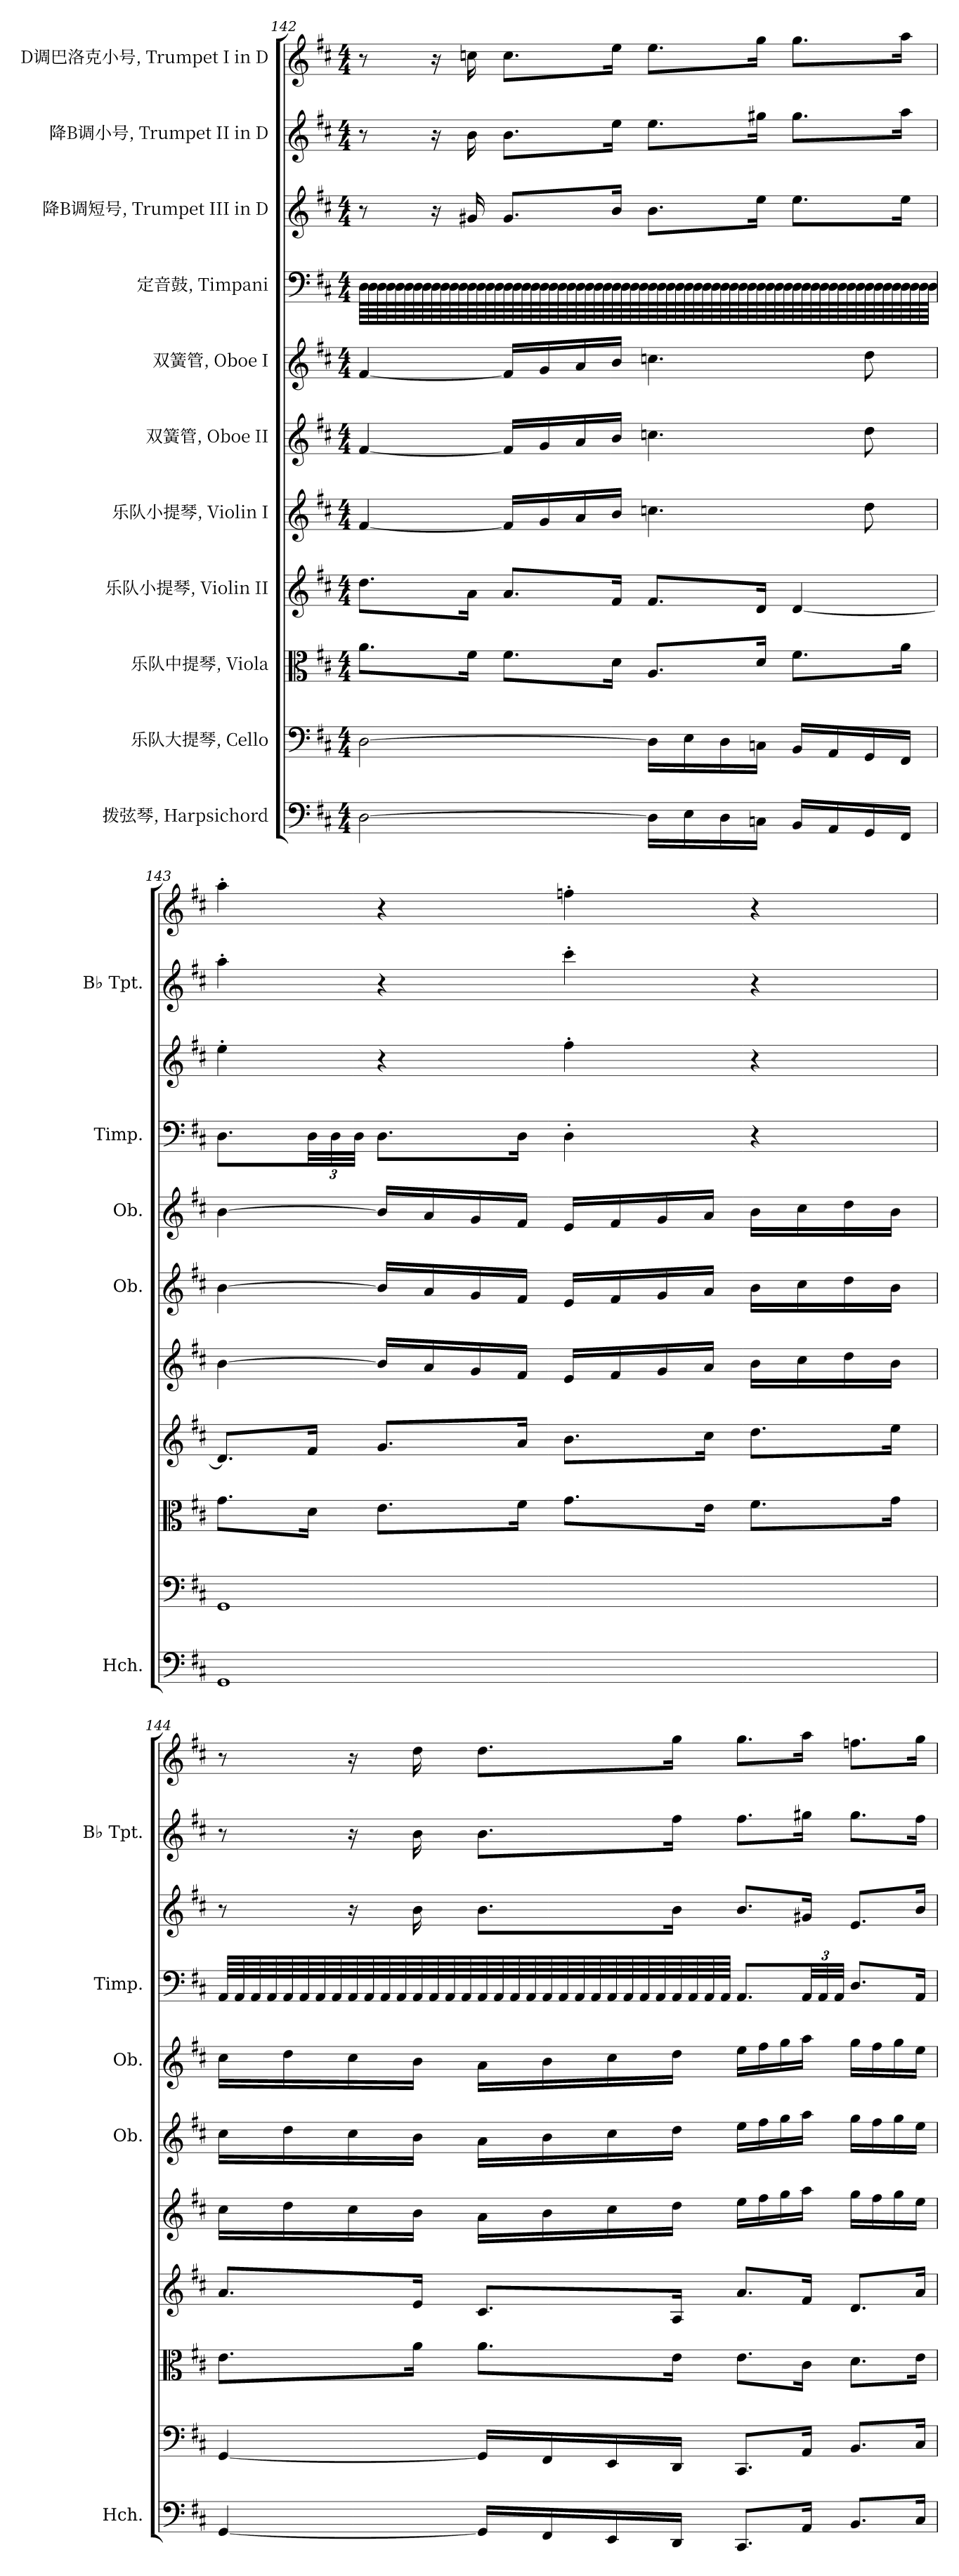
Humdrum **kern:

**kern	**kern	**kern	**kern	**kern	**kern	**kern	**kern	**kern	**kern	**kern
*part11	*part10	*part9	*part8	*part7	*part6	*part5	*part4	*part3	*part2	*part1
*staff11	*staff10	*staff9	*staff8	*staff7	*staff6	*staff5	*staff4	*staff3	*staff2	*staff1
*I"拨弦琴, Harpsichord	*I"乐队大提琴, Cello	*I"乐队中提琴, Viola	*I"乐队小提琴, Violin II	*I"乐队小提琴, Violin I	*I"双簧管, Oboe II	*I"双簧管, Oboe I	*I"定音鼓, Timpani	*I"降B调短号, Trumpet III in D	*I"降B调小号, Trumpet II in D	*I"D调巴洛克小号, Trumpet I in D
*I'Hch.	*	*	*	*	*I'Ob.	*I'Ob.	*I'Timp.	*	*I'B♭ Tpt.	*
!!LO:PB:g=z
*clefF4	*clefF4	*clefC3	*clefG2	*clefG2	*clefG2	*clefG2	*clefF4	*clefG2	*clefG2	*clefG2
*	*	*	*	*	*	*	*	*ITrd1c2	*ITrd1c2	*ITrd-1c-2
*k[f#c#]	*k[f#c#]	*k[f#c#]	*k[f#c#]	*k[f#c#]	*k[f#c#]	*k[f#c#]	*k[f#c#]	*k[]	*k[]	*k[f#c#g#d#]
*M4/4	*M4/4	*M4/4	*M4/4	*M4/4	*M4/4	*M4/4	*M4/4	*M4/4	*M4/4	*M4/4
=142	=142	=142	=142	=142	=142	=142	=142	=142	=142	=142
[2D\	[2D\	8.a\L	8.dd\L	[4f#/	[4f#/	[4f#/	64D\LLLL	8r	8r	8r
.	.	.	.	.	.	.	64D\	.	.	.
.	.	.	.	.	.	.	64D\	.	.	.
.	.	.	.	.	.	.	64D\	.	.	.
.	.	.	.	.	.	.	64D\	.	.	.
.	.	.	.	.	.	.	64D\	.	.	.
.	.	.	.	.	.	.	64D\	.	.	.
.	.	.	.	.	.	.	64D\	.	.	.
.	.	.	.	.	.	.	64D\	16r	16r	16r
.	.	.	.	.	.	.	64D\	.	.	.
.	.	.	.	.	.	.	64D\	.	.	.
.	.	.	.	.	.	.	64D\	.	.	.
.	.	16f#\Jk	16a\Jk	.	.	.	64D\	16f#X/	16a\	16ddn\
.	.	.	.	.	.	.	64D\	.	.	.
.	.	.	.	.	.	.	64D\	.	.	.
.	.	.	.	.	.	.	64D\	.	.	.
.	.	8.f#\L	8.a/L	16f#/LL]	16f#/LL]	16f#/LL]	64D\	8.f#/L	8.a\L	8.dd\L
.	.	.	.	.	.	.	64D\	.	.	.
.	.	.	.	.	.	.	64D\	.	.	.
.	.	.	.	.	.	.	64D\	.	.	.
.	.	.	.	16g/	16g/	16g/	64D\	.	.	.
.	.	.	.	.	.	.	64D\	.	.	.
.	.	.	.	.	.	.	64D\	.	.	.
.	.	.	.	.	.	.	64D\	.	.	.
.	.	.	.	16a/	16a/	16a/	64D\	.	.	.
.	.	.	.	.	.	.	64D\	.	.	.
.	.	.	.	.	.	.	64D\	.	.	.
.	.	.	.	.	.	.	64D\	.	.	.
.	.	16d\Jk	16f#/Jk	16b/JJ	16b/JJ	16b/JJ	64D\	16a/Jk	16dd\Jk	16ff#\Jk
.	.	.	.	.	.	.	64D\	.	.	.
.	.	.	.	.	.	.	64D\	.	.	.
.	.	.	.	.	.	.	64D\	.	.	.
16D\LL]	16D\LL]	8.A/L	8.f#/L	4.ccn\	4.ccn\	4.ccn\	64D\	8.a\L	8.dd\L	8.ff#\L
.	.	.	.	.	.	.	64D\	.	.	.
.	.	.	.	.	.	.	64D\	.	.	.
.	.	.	.	.	.	.	64D\	.	.	.
16E\	16E\	.	.	.	.	.	64D\	.	.	.
.	.	.	.	.	.	.	64D\	.	.	.
.	.	.	.	.	.	.	64D\	.	.	.
.	.	.	.	.	.	.	64D\	.	.	.
16D\	16D\	.	.	.	.	.	64D\	.	.	.
.	.	.	.	.	.	.	64D\	.	.	.
.	.	.	.	.	.	.	64D\	.	.	.
.	.	.	.	.	.	.	64D\	.	.	.
16Cn\JJ	16Cn\JJ	16d/Jk	16d/Jk	.	.	.	64D\	16dd\Jk	16ff#X\Jk	16aa\Jk
.	.	.	.	.	.	.	64D\	.	.	.
.	.	.	.	.	.	.	64D\	.	.	.
.	.	.	.	.	.	.	64D\	.	.	.
16BB/LL	16BB/LL	8.f#\L	[4d/	.	.	.	64D\	8.dd\L	8.ff#\L	8.aa\L
.	.	.	.	.	.	.	64D\	.	.	.
.	.	.	.	.	.	.	64D\	.	.	.
.	.	.	.	.	.	.	64D\	.	.	.
16AA/	16AA/	.	.	.	.	.	64D\	.	.	.
.	.	.	.	.	.	.	64D\	.	.	.
.	.	.	.	.	.	.	64D\	.	.	.
.	.	.	.	.	.	.	64D\	.	.	.
16GG/	16GG/	.	.	8dd\	8dd\	8dd\	64D\	.	.	.
.	.	.	.	.	.	.	64D\	.	.	.
.	.	.	.	.	.	.	64D\	.	.	.
.	.	.	.	.	.	.	64D\	.	.	.
16FF#/JJ	16FF#/JJ	16a\Jk	.	.	.	.	64D\	16dd\Jk	16gg\Jk	16bb\Jk
.	.	.	.	.	.	.	64D\	.	.	.
.	.	.	.	.	.	.	64D\	.	.	.
.	.	.	.	.	.	.	64D\JJJJ	.	.	.
!!LO:PB:g=z
=143	=143	=143	=143	=143	=143	=143	=143	=143	=143	=143
1GG	1GG	8.g\L	8.d/L]	[4b\	[4b\	[4b\	8.D\L	4dd'\	4gg'\	4bb'\
*	*	*	*	*	*	*	*Xbrackettup	*	*	*
.	.	16d\Jk	16f#/Jk	.	.	.	48D\LL	.	.	.
.	.	.	.	.	.	.	48D\	.	.	.
.	.	.	.	.	.	.	48D\JJJ	.	.	.
.	.	8.e\L	8.g/L	16b/LL]	16b/LL]	16b/LL]	8.D\L	4r	4r	4r
.	.	.	.	16a/	16a/	16a/	.	.	.	.
.	.	.	.	16g/	16g/	16g/	.	.	.	.
.	.	16f#\Jk	16a/Jk	16f#/JJ	16f#/JJ	16f#/JJ	16D\Jk	.	.	.
.	.	8.g\L	8.b\L	16e/LL	16e/LL	16e/LL	4D'\	4ee'\	4bb'\	4ggn'\
.	.	.	.	16f#/	16f#/	16f#/	.	.	.	.
.	.	.	.	16g/	16g/	16g/	.	.	.	.
.	.	16e\Jk	16cc#\Jk	16a/JJ	16a/JJ	16a/JJ	.	.	.	.
.	.	8.f#\L	8.dd\L	16b\LL	16b\LL	16b\LL	4r	4r	4r	4r
.	.	.	.	16cc#\	16cc#\	16cc#\	.	.	.	.
.	.	.	.	16dd\	16dd\	16dd\	.	.	.	.
.	.	16g\Jk	16ee\Jk	16b\JJ	16b\JJ	16b\JJ	.	.	.	.
!!LO:PB:g=z
=144	=144	=144	=144	=144	=144	=144	=144	=144	=144	=144
[4GG/	[4GG/	8.e\L	8.a/L	16cc#\LL	16cc#\LL	16cc#\LL	64AA/LLLL	8r	8r	8r
.	.	.	.	.	.	.	64AA/	.	.	.
.	.	.	.	.	.	.	64AA/	.	.	.
.	.	.	.	.	.	.	64AA/	.	.	.
.	.	.	.	16dd\	16dd\	16dd\	64AA/	.	.	.
.	.	.	.	.	.	.	64AA/	.	.	.
.	.	.	.	.	.	.	64AA/	.	.	.
.	.	.	.	.	.	.	64AA/	.	.	.
.	.	.	.	16cc#\	16cc#\	16cc#\	64AA/	16r	16r	16r
.	.	.	.	.	.	.	64AA/	.	.	.
.	.	.	.	.	.	.	64AA/	.	.	.
.	.	.	.	.	.	.	64AA/	.	.	.
.	.	16a\Jk	16e/Jk	16b\JJ	16b\JJ	16b\JJ	64AA/	16a\	16a\	16ee\
.	.	.	.	.	.	.	64AA/	.	.	.
.	.	.	.	.	.	.	64AA/	.	.	.
.	.	.	.	.	.	.	64AA/	.	.	.
16GG/LL]	16GG/LL]	8.a\L	8.c#/L	16a\LL	16a\LL	16a\LL	64AA/	8.a\L	8.a\L	8.ee\L
.	.	.	.	.	.	.	64AA/	.	.	.
.	.	.	.	.	.	.	64AA/	.	.	.
.	.	.	.	.	.	.	64AA/	.	.	.
16FF#/	16FF#/	.	.	16b\	16b\	16b\	64AA/	.	.	.
.	.	.	.	.	.	.	64AA/	.	.	.
.	.	.	.	.	.	.	64AA/	.	.	.
.	.	.	.	.	.	.	64AA/	.	.	.
16EE/	16EE/	.	.	16cc#\	16cc#\	16cc#\	64AA/	.	.	.
.	.	.	.	.	.	.	64AA/	.	.	.
.	.	.	.	.	.	.	64AA/	.	.	.
.	.	.	.	.	.	.	64AA/	.	.	.
16DD/JJ	16DD/JJ	16e\Jk	16A/Jk	16dd\JJ	16dd\JJ	16dd\JJ	64AA/	16a\Jk	16ee\Jk	16aa\Jk
.	.	.	.	.	.	.	64AA/	.	.	.
.	.	.	.	.	.	.	64AA/	.	.	.
.	.	.	.	.	.	.	64AA/JJJJ	.	.	.
8.CC#/L	8.CC#/L	8.e\L	8.a/L	16ee\LL	16ee\LL	16ee\LL	8.AA/L	8.a/L	8.ee\L	8.aa\L
.	.	.	.	16ff#\	16ff#\	16ff#\	.	.	.	.
.	.	.	.	16gg\	16gg\	16gg\	.	.	.	.
16AA/Jk	16AA/Jk	16c#\Jk	16f#/Jk	16aa\JJ	16aa\JJ	16aa\JJ	48AA/LL	16f#X/Jk	16ff#X\Jk	16bb\Jk
.	.	.	.	.	.	.	48AA/	.	.	.
.	.	.	.	.	.	.	48AA/JJJ	.	.	.
8.BB/L	8.BB/L	8.d\L	8.d/L	16gg\LL	16gg\LL	16gg\LL	8.D/L	8.d/L	8.ff#\L	8.ggn\L
.	.	.	.	16ff#\	16ff#\	16ff#\	.	.	.	.
.	.	.	.	16gg\	16gg\	16gg\	.	.	.	.
16C#/Jk	16C#/Jk	16e\Jk	16a/Jk	16ee\JJ	16ee\JJ	16ee\JJ	16AA/Jk	16a/Jk	16ee\Jk	16aa\Jk
=	=	=	=	=	=	=	=	=	=	=
*-	*-	*-	*-	*-	*-	*-	*-	*-	*-	*-
